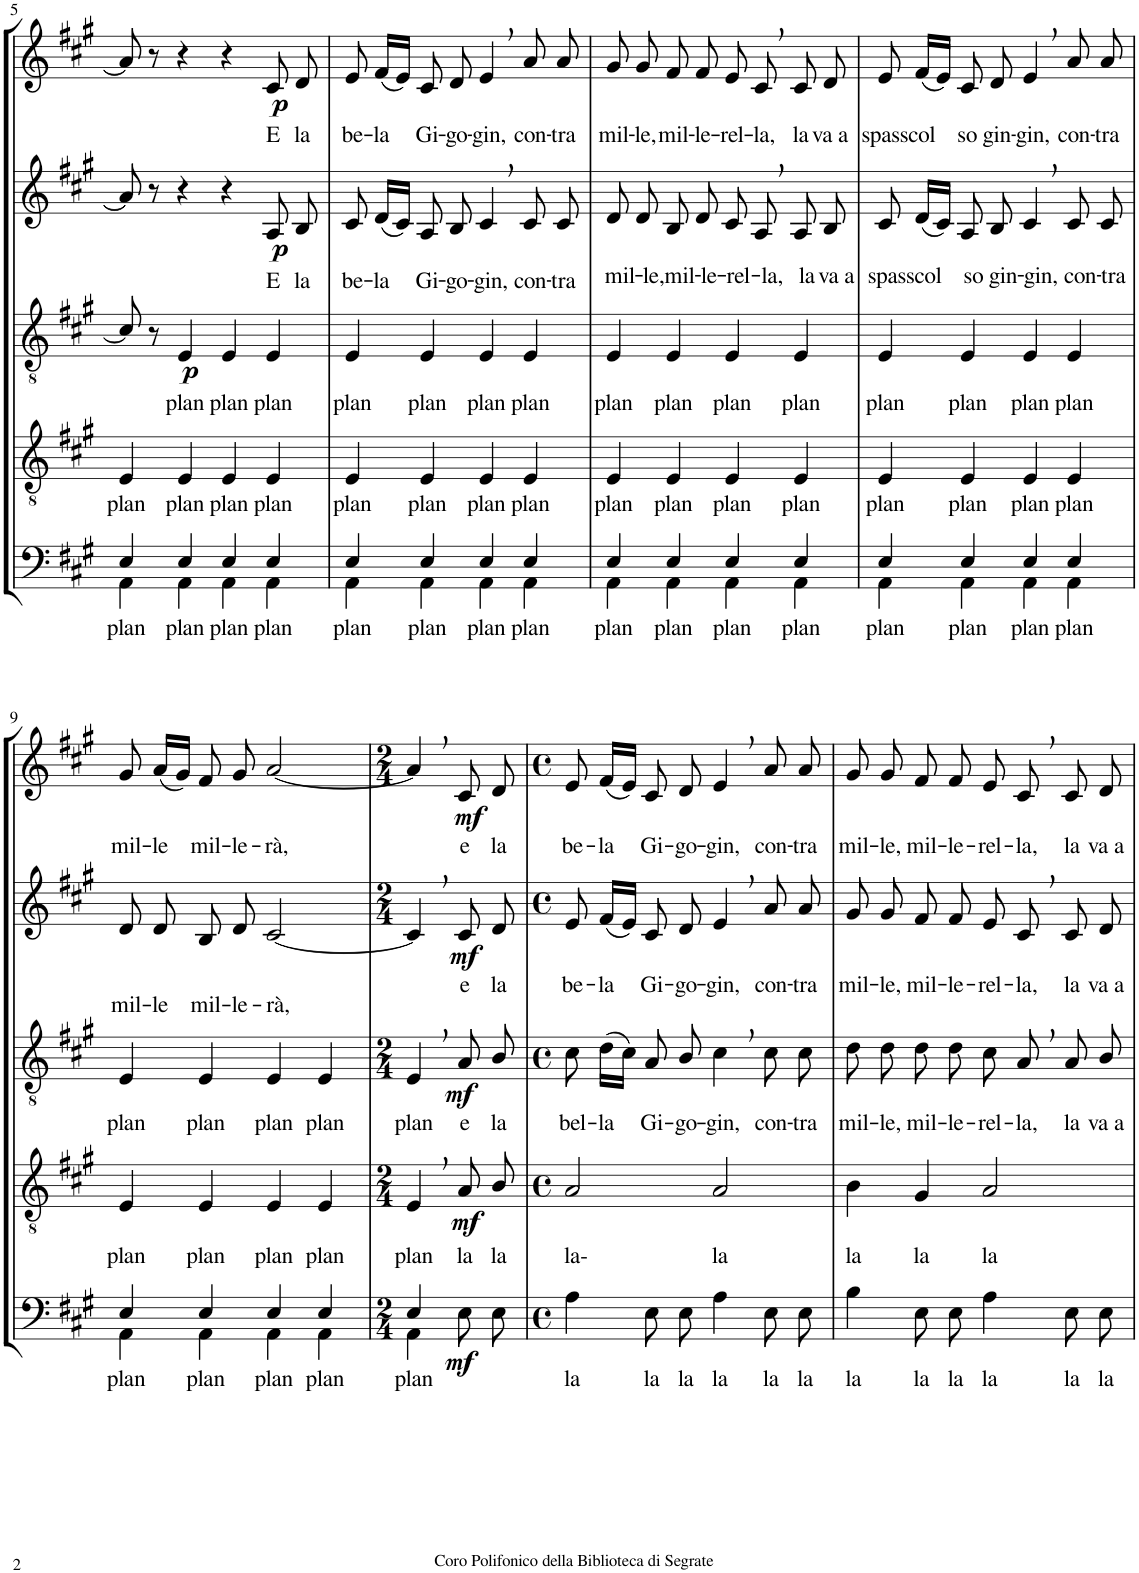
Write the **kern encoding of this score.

**kern	**text	**dynam	**kern	**text	**dynam	**kern	**text	**dynam	**kern	**text	**dynam	**kern	**text	**dynam
*part5	*part5	*part5	*part4	*part4	*part4	*part3	*part3	*part3	*part2	*part2	*part2	*part1	*part1	*part1
*staff5	*staff5	*staff5	*staff4	*staff4	*staff4	*staff3	*staff3	*staff3	*staff2	*staff2	*staff2	*staff1	*staff1	*staff1
*I"Bassi	*	*	*I"Tenori II	*	*	*I"Tenori I	*	*	*I"Contralti	*	*	*I"Soprani	*	*
!!LO:PB:g=z
*clefF4	*	*	*clefGv2	*	*	*clefGv2	*	*	*clefG2	*	*	*clefG2	*	*
*	*	*	*	*	*	*	*	*	*	*	*	*Trd1c2	*	*
*k[f#c#g#]	*	*	*k[f#c#g#]	*	*	*k[f#c#g#]	*	*	*k[f#c#g#]	*	*	*k[f#c#g#]	*	*
*A:	*	*	*A:	*	*	*A:	*	*	*A:	*	*	*A:	*	*
*M4/4	*	*	*M4/4	*	*	*M4/4	*	*	*M4/4	*	*	*M4/4	*	*
*met(c)	*	*	*met(c)	*	*	*met(c)	*	*	*met(c)	*	*	*met(c)	*	*
=5	=5	=5	=5	=5	=5	=5	=5	=5	=5	=5	=5	=5	=5	=5
!	!LO:LY:b	!	!	!LO:LY:b	!	!	!	!	!	!	!	!	!	!
*^	*	*	*	*	*	*	*	*	*	*	*	*	*	*
4E/	4AA\	plan	.	4E/	plan	.	8c#/]	.	.	8a/]	.	.	8a/]	.	.
.	.	.	.	.	.	.	8r	.	.	8r	.	.	8r	.	.
!	!	!LO:LY:b	!	!	!LO:LY:b	!	!	!LO:LY:b	!LO:DY:b	!	!	!	!	!	!
4E/	4AA\	plan	.	4E/	plan	.	4E/	plan	p	4r	.	.	4r	.	.
!	!	!LO:LY:b	!	!	!LO:LY:b	!	!	!LO:LY:b	!	!	!	!	!	!	!
4E/	4AA\	plan	.	4E/	plan	.	4E/	plan	.	4r	.	.	4r	.	.
!	!	!LO:LY:b	!	!	!LO:LY:b	!	!	!LO:LY:b	!	!	!LO:LY:b	!LO:DY:b	!	!LO:LY:b	!LO:DY:b
4E/	4AA\	plan	.	4E/	plan	.	4E/	plan	.	8A/	E	p	8c#/	E	p
!	!	!	!	!	!	!	!	!	!	!	!LO:LY:b	!	!	!LO:LY:b	!
.	.	.	.	.	.	.	.	.	.	8B/	la	.	8d/	la	.
=6	=6	=6	=6	=6	=6	=6	=6	=6	=6	=6	=6	=6	=6	=6	=6
!	!	!LO:LY:b	!	!	!LO:LY:b	!	!	!LO:LY:b	!	!	!LO:LY:b	!	!	!LO:LY:b	!
4E/	4AA\	plan	.	4E/	plan	.	4E/	plan	.	8c#/	be-	.	8e/	be-	.
!	!	!	!	!	!	!	!	!	!	!	!LO:LY:b	!	!	!LO:LY:b	!
.	.	.	.	.	.	.	.	.	.	(16d/LL	-la	.	(16f#/LL	-la	.
.	.	.	.	.	.	.	.	.	.	16c#/JJ)	.	.	16e/JJ)	.	.
!	!	!LO:LY:b	!	!	!LO:LY:b	!	!	!LO:LY:b	!	!	!LO:LY:b	!	!	!LO:LY:b	!
4E/	4AA\	plan	.	4E/	plan	.	4E/	plan	.	8A/	Gi-	.	8c#/	Gi-	.
!	!	!	!	!	!	!	!	!	!	!	!LO:LY:b	!	!	!LO:LY:b	!
.	.	.	.	.	.	.	.	.	.	8B/	-go-	.	8d/	-go-	.
!	!	!LO:LY:b	!	!	!LO:LY:b	!	!	!LO:LY:b	!	!	!LO:LY:b	!	!	!LO:LY:b	!
4E/	4AA\	plan	.	4E/	plan	.	4E/	plan	.	4c#,/	-gin,	.	4e,/	-gin,	.
!	!	!LO:LY:b	!	!	!LO:LY:b	!	!	!LO:LY:b	!	!	!LO:LY:b	!	!	!LO:LY:b	!
4E/	4AA\	plan	.	4E/	plan	.	4E/	plan	.	8c#/	con-	.	8a/	con-	.
!	!	!	!	!	!	!	!	!	!	!	!LO:LY:b	!	!	!LO:LY:b	!
.	.	.	.	.	.	.	.	.	.	8c#/	-tra	.	8a/	-tra	.
=7	=7	=7	=7	=7	=7	=7	=7	=7	=7	=7	=7	=7	=7	=7	=7
!	!	!LO:LY:b	!	!	!LO:LY:b	!	!	!LO:LY:b	!	!	!LO:LY:b	!	!	!LO:LY:b	!
4E/	4AA\	plan	.	4E/	plan	.	4E/	plan	.	8d/	mil-	.	8g#/	mil-	.
!	!	!	!	!	!	!	!	!	!	!	!LO:LY:b	!	!	!LO:LY:b	!
.	.	.	.	.	.	.	.	.	.	8d/	-le,	.	8g#/	-le,	.
!	!	!LO:LY:b	!	!	!LO:LY:b	!	!	!LO:LY:b	!	!	!LO:LY:b	!	!	!LO:LY:b	!
4E/	4AA\	plan	.	4E/	plan	.	4E/	plan	.	8B/	mil-	.	8f#/	mil-	.
!	!	!	!	!	!	!	!	!	!	!	!LO:LY:b	!	!	!LO:LY:b	!
.	.	.	.	.	.	.	.	.	.	8d/	-le-	.	8f#/	-le-	.
!	!	!LO:LY:b	!	!	!LO:LY:b	!	!	!LO:LY:b	!	!	!LO:LY:b	!	!	!LO:LY:b	!
4E/	4AA\	plan	.	4E/	plan	.	4E/	plan	.	8c#/	-rel-	.	8e/	-rel-	.
!	!	!	!	!	!	!	!	!	!	!	!LO:LY:b	!	!	!LO:LY:b	!
.	.	.	.	.	.	.	.	.	.	8A,/	-la,	.	8c#,/	-la,	.
!	!	!LO:LY:b	!	!	!LO:LY:b	!	!	!LO:LY:b	!	!	!LO:LY:b	!	!	!LO:LY:b	!
4E/	4AA\	plan	.	4E/	plan	.	4E/	plan	.	8A/	la	.	8c#/	la	.
!	!	!	!	!	!	!	!	!	!	!	!LO:LY:b	!	!	!LO:LY:b	!
.	.	.	.	.	.	.	.	.	.	8B/	va a	.	8d/	va a	.
=8	=8	=8	=8	=8	=8	=8	=8	=8	=8	=8	=8	=8	=8	=8	=8
!	!	!LO:LY:b	!	!	!LO:LY:b	!	!	!LO:LY:b	!	!	!LO:LY:b	!	!	!LO:LY:b	!
4E/	4AA\	plan	.	4E/	plan	.	4E/	plan	.	8c#/	spass	.	8e/	spass	.
!	!	!	!	!	!	!	!	!	!	!	!LO:LY:b	!	!	!LO:LY:b	!
.	.	.	.	.	.	.	.	.	.	(16d/LL	col	.	(16f#/LL	col	.
.	.	.	.	.	.	.	.	.	.	16c#/JJ)	.	.	16e/JJ)	.	.
!	!	!LO:LY:b	!	!	!LO:LY:b	!	!	!LO:LY:b	!	!	!LO:LY:b	!	!	!LO:LY:b	!
4E/	4AA\	plan	.	4E/	plan	.	4E/	plan	.	8A/	so	.	8c#/	so	.
!	!	!	!	!	!	!	!	!	!	!	!LO:LY:b	!	!	!LO:LY:b	!
.	.	.	.	.	.	.	.	.	.	8B/	gin-	.	8d/	gin-	.
!	!	!LO:LY:b	!	!	!LO:LY:b	!	!	!LO:LY:b	!	!	!LO:LY:b	!	!	!LO:LY:b	!
4E/	4AA\	plan	.	4E/	plan	.	4E/	plan	.	4c#,/	-gin,	.	4e,/	-gin,	.
!	!	!LO:LY:b	!	!	!LO:LY:b	!	!	!LO:LY:b	!	!	!LO:LY:b	!	!	!LO:LY:b	!
4E/	4AA\	plan	.	4E/	plan	.	4E/	plan	.	8c#/	con-	.	8a/	con-	.
!	!	!	!	!	!	!	!	!	!	!	!LO:LY:b	!	!	!LO:LY:b	!
.	.	.	.	.	.	.	.	.	.	8c#/	-tra	.	8a/	-tra	.
!!LO:LB:g=z
=9	=9	=9	=9	=9	=9	=9	=9	=9	=9	=9	=9	=9	=9	=9	=9
!	!	!LO:LY:b	!	!	!LO:LY:b	!	!	!LO:LY:b	!	!	!LO:LY:b	!	!	!LO:LY:b	!
4E/	4AA\	plan	.	4E/	plan	.	4E/	plan	.	8d/	mil-	.	8g#/	mil-	.
!	!	!	!	!	!	!	!	!	!	!	!LO:LY:b	!	!	!LO:LY:b	!
.	.	.	.	.	.	.	.	.	.	8d/	-le	.	(16a/LL	-le	.
.	.	.	.	.	.	.	.	.	.	.	.	.	16g#/JJ)	.	.
!	!	!LO:LY:b	!	!	!LO:LY:b	!	!	!LO:LY:b	!	!	!LO:LY:b	!	!	!LO:LY:b	!
4E/	4AA\	plan	.	4E/	plan	.	4E/	plan	.	8B/	mil-	.	8f#/	mil-	.
!	!	!	!	!	!	!	!	!	!	!	!LO:LY:b	!	!	!LO:LY:b	!
.	.	.	.	.	.	.	.	.	.	8d/	-le-	.	8g#/	-le-	.
!	!	!LO:LY:b	!	!	!LO:LY:b	!	!	!LO:LY:b	!	!	!LO:LY:b	!	!	!LO:LY:b	!
4E/	4AA\	plan	.	4E/	plan	.	4E/	plan	.	[2c#/	-rà,	.	[2a/	-rà,	.
!	!	!LO:LY:b	!	!	!LO:LY:b	!	!	!LO:LY:b	!	!	!	!	!	!	!
4E/	4AA\	plan	.	4E/	plan	.	4E/	plan	.	.	.	.	.	.	.
=10	=10	=10	=10	=10	=10	=10	=10	=10	=10	=10	=10	=10	=10	=10	=10
*M2/4	*	*	*	*M2/4	*	*	*M2/4	*	*	*M2/4	*	*	*M2/4	*	*
!	!	!LO:LY:b	!	!	!LO:LY:b	!	!	!LO:LY:b	!	!	!	!	!	!	!
4E/	4AA\	plan	.	4E,/	plan	.	4E,/	plan	.	4c#,/]	.	.	4a,/]	.	.
!	!	!	!LO:DY:b	!	!LO:LY:b	!LO:DY:b	!	!LO:LY:b	!LO:DY:b	!	!LO:LY:b	!LO:DY:b	!	!LO:LY:b	!LO:DY:b
4ryy	8E\L	.	mf	8A/L	la	mf	8A/	e	mf	8c#/	e	mf	8c#/	e	mf
!	!	!	!	!	!LO:LY:b	!	!	!LO:LY:b	!	!	!LO:LY:b	!	!	!LO:LY:b	!
.	8E\J	.	.	8B/J	la	.	8B/	la	.	8d/	la	.	8d/	la	.
*v	*v	*	*	*	*	*	*	*	*	*	*	*	*	*	*
=11	=11	=11	=11	=11	=11	=11	=11	=11	=11	=11	=11	=11	=11	=11
*M4/4	*	*	*M4/4	*	*	*M4/4	*	*	*M4/4	*	*	*M4/4	*	*
*met(c)	*	*	*met(c)	*	*	*met(c)	*	*	*met(c)	*	*	*met(c)	*	*
*^	*	*	*	*	*	*	*	*	*	*	*	*	*	*
!	!	!LO:LY:b	!	!	!LO:LY:b	!	!	!LO:LY:b	!	!	!LO:LY:b	!	!	!LO:LY:b	!
*v	*v	*	*	*	*	*	*	*	*	*	*	*	*	*	*
4A\	la	.	2A/	la-	.	8c#\	bel-	.	8e/	be-	.	8e/	be-	.
!	!	!	!	!	!	!	!LO:LY:b	!	!	!LO:LY:b	!	!	!LO:LY:b	!
.	.	.	.	.	.	(16d\LL	-la	.	(16f#/LL	-la	.	(16f#/LL	-la	.
.	.	.	.	.	.	16c#\JJ)	.	.	16e/JJ)	.	.	16e/JJ)	.	.
!	!LO:LY:b	!	!	!	!	!	!LO:LY:b	!	!	!LO:LY:b	!	!	!LO:LY:b	!
8E\L	la	.	.	.	.	8A/	Gi-	.	8c#/	Gi-	.	8c#/	Gi-	.
!	!LO:LY:b	!	!	!	!	!	!LO:LY:b	!	!	!LO:LY:b	!	!	!LO:LY:b	!
8E\J	la	.	.	.	.	8B/	-go-	.	8d/	-go-	.	8d/	-go-	.
!	!LO:LY:b	!	!	!LO:LY:b	!	!	!LO:LY:b	!	!	!LO:LY:b	!	!	!LO:LY:b	!
4A\	la	.	2A/	la	.	4c#,\	-gin,	.	4e,/	-gin,	.	4e,/	-gin,	.
!	!LO:LY:b	!	!	!	!	!	!LO:LY:b	!	!	!LO:LY:b	!	!	!LO:LY:b	!
8E\L	la	.	.	.	.	8c#\	con-	.	8a/	con-	.	8a/	con-	.
!	!LO:LY:b	!	!	!	!	!	!LO:LY:b	!	!	!LO:LY:b	!	!	!LO:LY:b	!
8E\J	la	.	.	.	.	8c#\	-tra	.	8a/	-tra	.	8a/	-tra	.
=12	=12	=12	=12	=12	=12	=12	=12	=12	=12	=12	=12	=12	=12	=12
!	!LO:LY:b	!	!	!LO:LY:b	!	!	!LO:LY:b	!	!	!LO:LY:b	!	!	!LO:LY:b	!
4B\	la	.	4B\	la	.	8d\	mil-	.	8g#/	mil-	.	8g#/	mil-	.
!	!	!	!	!	!	!	!LO:LY:b	!	!	!LO:LY:b	!	!	!LO:LY:b	!
.	.	.	.	.	.	8d\	-le,	.	8g#/	-le,	.	8g#/	-le,	.
!	!LO:LY:b	!	!	!LO:LY:b	!	!	!LO:LY:b	!	!	!LO:LY:b	!	!	!LO:LY:b	!
8E\L	la	.	4G#/	la	.	8d\	mil-	.	8f#/	mil-	.	8f#/	mil-	.
!	!LO:LY:b	!	!	!	!	!	!LO:LY:b	!	!	!LO:LY:b	!	!	!LO:LY:b	!
8E\J	la	.	.	.	.	8d\	-le-	.	8f#/	-le-	.	8f#/	-le-	.
!	!LO:LY:b	!	!	!LO:LY:b	!	!	!LO:LY:b	!	!	!LO:LY:b	!	!	!LO:LY:b	!
4A\	la	.	2A/	la	.	8c#\	-rel-	.	8e/	-rel-	.	8e/	-rel-	.
!	!	!	!	!	!	!	!LO:LY:b	!	!	!LO:LY:b	!	!	!LO:LY:b	!
.	.	.	.	.	.	8A,/	-la,	.	8c#,/	-la,	.	8c#,/	-la,	.
!	!LO:LY:b	!	!	!	!	!	!LO:LY:b	!	!	!LO:LY:b	!	!	!LO:LY:b	!
8E\L	la	.	.	.	.	8A/	la	.	8c#/	la	.	8c#/	la	.
!	!LO:LY:b	!	!	!	!	!	!LO:LY:b	!	!	!LO:LY:b	!	!	!LO:LY:b	!
8E\J	la	.	.	.	.	8B/	va a	.	8d/	va a	.	8d/	va a	.
=	=	=	=	=	=	=	=	=	=	=	=	=	=	=
*-	*-	*-	*-	*-	*-	*-	*-	*-	*-	*-	*-	*-	*-	*-
